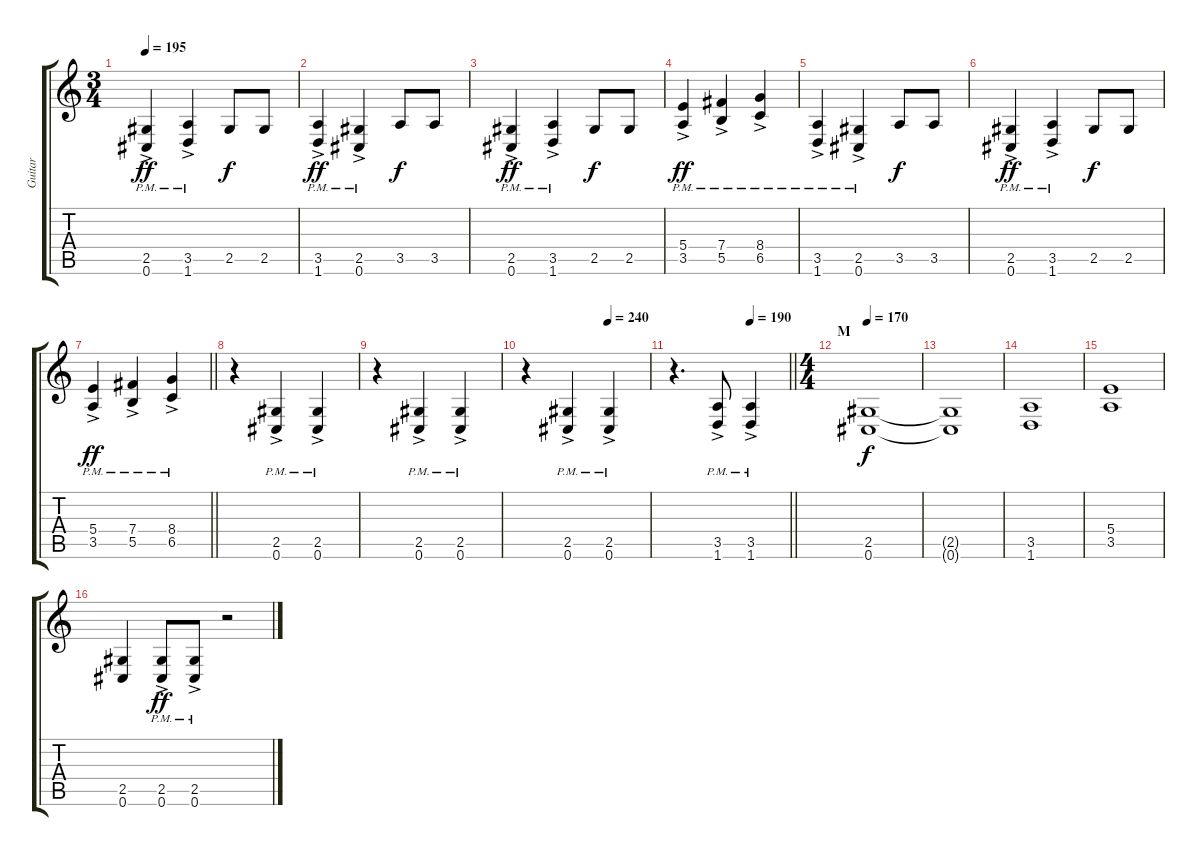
\track ("Guitar" "Guitar") {instrument distortionguitar}
\staff {score tabs}
\tuning (Db4 Ab3 E3 B2 Gb2 Db2) {hide}
\ts (3 4)
\tempo 195
\clef g2
\ks c
(2.5{ac pm} 0.6{ac pm}).4{dy ff} (3.5{ac pm} 1.6{ac pm}).4 2.5.8{dy f} 2.5.8 |
(3.5{ac pm} 1.6{ac pm}).4{dy ff} (2.5{ac pm} 0.6{ac pm}).4 3.5.8{dy f} 3.5.8 |
(2.5{ac pm} 0.6{ac pm}).4{dy ff} (3.5{ac pm} 1.6{ac pm}).4 2.5.8{dy f} 2.5.8 |
(5.4{ac pm} 3.5{ac pm}).4{dy ff} (7.4{ac pm} 5.5{ac pm}).4 (8.4{ac pm} 6.5{ac pm}).4 |
(3.5{ac pm} 1.6{ac pm}).4 (2.5{ac pm} 0.6{ac pm}).4 3.5.8{dy f} 3.5.8 |
(2.5{ac pm} 0.6{ac pm}).4{dy ff} (3.5{ac pm} 1.6{ac pm}).4 2.5.8{dy f} 2.5.8 |
\barLineRight lightlight
(5.4{ac pm} 3.5{ac pm}).4{dy ff} (7.4{ac pm} 5.5{ac pm}).4 (8.4{ac pm} 6.5{ac pm}).4 |
\section ("" "")
r.4 (2.5{ac pm} 0.6{ac pm}).4 (2.5{ac pm} 0.6{ac pm}).4 |
r.4 (2.5{ac pm} 0.6{ac pm}).4 (2.5{ac pm} 0.6{ac pm}).4 |
\tempo (240 0.6666666666666666)
r.4 (2.5{ac pm} 0.6{ac pm}).4 (2.5{ac pm} 0.6{ac pm}).4 |
\tempo (190 0.6666666666666666)
\barLineRight lightlight
r.4{d} (3.5{ac pm} 1.6{ac pm}).8 (3.5{ac pm} 1.6{ac pm}).4 |
\ts (4 4)
\section ("" "M")
\tempo 170
(2.5 0.6).1{dy f} |
(2.5{t} 0.6{t}).1 |
(3.5 1.6).1 |
(5.4 3.5).1 |
(2.5 0.6).4 (2.5{ac pm} 0.6{ac pm}).8{dy ff} (2.5{ac pm} 0.6{ac pm}).8 r.2
